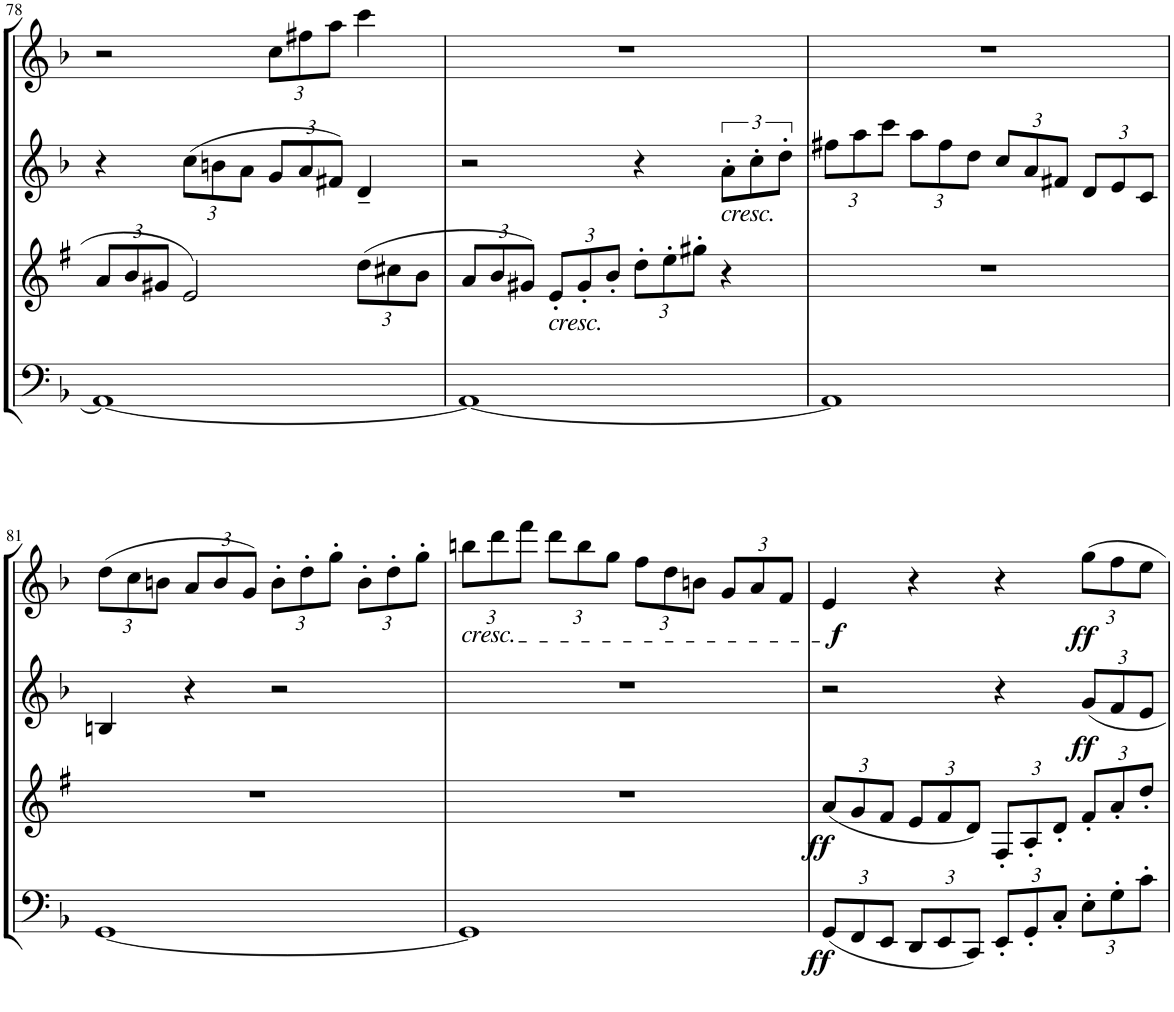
**kern	**dynam	**kern	**dynam	**kern	**dynam	**kern	**dynam
*part4	*part4	*part3	*part3	*part2	*part2	*part1	*part1
*staff4	*staff4	*staff3	*staff3	*staff2	*staff2	*staff1	*staff1
*I"Bassoon	*	*I"Bb Clarinet	*	*I"Oboe	*	*I"Flute	*
*I'Bsn	*	*I'Cl	*	*I'Ob	*	*I'Fl	*
!!LO:PB:g=z
*clefF4	*	*clefG2	*	*clefG2	*	*clefG2	*
*	*	*Trd1c2	*	*	*	*	*
*k[b-]	*	*k[f#]	*	*k[b-]	*	*k[b-]	*
*M4/4	*	*M4/4	*	*M4/4	*	*M4/4	*
*met(c)	*	*met(c)	*	*met(c)	*	*met(c)	*
*	*	*Xbrackettup	*	*	*	*	*
=78	=78	=78	=78	=78	=78	=78	=78
1AA_	.	12a/L	.	4r	.	2r	.
.	.	12b/	.	.	.	.	.
.	.	12g#X/J	.	.	.	.	.
*	*	*	*	*Xbrackettup	*	*	*
.	.	2e/	.	(12cc\L	.	.	.
.	.	.	.	12bn\	.	.	.
.	.	.	.	12a\J	.	.	.
*	*	*	*	*	*	*Xbrackettup	*
.	.	.	.	12g/L	.	12cc\L	.
.	.	.	.	12a/	.	12ff#X\	.
.	.	.	.	12f#X/J)	.	12aa\J	.
.	.	(12dd\L	.	4d~/	.	4ccc\	.
.	.	12cc#X\	.	.	.	.	.
.	.	12b\J	.	.	.	.	.
=79	=79	=79	=79	=79	=79	=79	=79
1AA_	.	12a/L	.	2r	.	1r	.
.	.	12b/	.	.	.	.	.
.	.	12g#X/J)	.	.	.	.	.
!	!	!LO:TX:b:i:t=cresc.	!	!	!	!	!
.	.	12e'/L	.	.	.	.	.
.	.	12g#'/	.	.	.	.	.
.	.	12b'/J	.	.	.	.	.
.	.	12dd'\L	.	4r	.	.	.
.	.	12ee'\	.	.	.	.	.
.	.	12gg#X'\J	.	.	.	.	.
*	*	*	*	*brackettup	*	*	*
!	!	!	!	!LO:TX:b:i:t=cresc.	!	!	!
.	.	4r	.	12a'\L	.	.	.
.	.	.	.	12cc'\	.	.	.
.	.	.	.	12dd'\J	.	.	.
=80	=80	=80	=80	=80	=80	=80	=80
*	*	*	*	*Xbrackettup	*	*	*
1AA]	.	1r	.	12ff#X\L	.	1r	.
.	.	.	.	12aa\	.	.	.
.	.	.	.	12ccc\J	.	.	.
.	.	.	.	12aa\L	.	.	.
.	.	.	.	12ff#\	.	.	.
.	.	.	.	12dd\J	.	.	.
.	.	.	.	12cc/L	.	.	.
.	.	.	.	12a/	.	.	.
.	.	.	.	12f#X/J	.	.	.
.	.	.	.	12d/L	.	.	.
.	.	.	.	12e/	.	.	.
.	.	.	.	12c/J	.	.	.
!!LO:LB:g=z
=81	=81	=81	=81	=81	=81	=81	=81
[1GG	.	1r	.	4Bn/	.	(12dd\L	.
.	.	.	.	.	.	12cc\	.
.	.	.	.	.	.	12bn\J	.
.	.	.	.	4r	.	12a/L	.
.	.	.	.	.	.	12b/	.
.	.	.	.	.	.	12g/J)	.
.	.	.	.	2r	.	12b'\L	.
.	.	.	.	.	.	12dd'\	.
.	.	.	.	.	.	12gg'\J	.
.	.	.	.	.	.	12b'\L	.
.	.	.	.	.	.	12dd'\	.
.	.	.	.	.	.	12gg'\J	.
=82	=82	=82	=82	=82	=82	=82	=82
!	!	!	!	!	!	!LO:TX:b:i:t=cresc.	!
1GG]	.	1r	.	1r	.	12bbn\L	.
.	.	.	.	.	.	12ddd\	.
.	.	.	.	.	.	12fff\J	.
.	.	.	.	.	.	12ddd\L	.
.	.	.	.	.	.	12bb\	.
.	.	.	.	.	.	12gg\J	.
.	.	.	.	.	.	12ff\L	.
.	.	.	.	.	.	12dd\	.
.	.	.	.	.	.	12bn\J	.
.	.	.	.	.	.	12g/L	.
.	.	.	.	.	.	12a/	.
.	.	.	.	.	.	12f/J	.
=83	=83	=83	=83	=83	=83	=83	=83
*Xbrackettup	*	*	*	*	*	*	*
!	!LO:DY:b	!	!LO:DY:b	!	!	!	!LO:DY:b
(12GG/L	ff	(12a/L	ff	2r	.	4e/	f
12FF/	.	12g/	.	.	.	.	.
12EE/J	.	12f#/J	.	.	.	.	.
12DD/L	.	12e/L	.	.	.	4r	.
12EE/	.	12f#/	.	.	.	.	.
12CC/J)	.	12d/J)	.	.	.	.	.
12EE'/L	.	12F#'/L	.	4r	.	4r	.
12GG'/	.	12A'/	.	.	.	.	.
12C'/J	.	12d'/J	.	.	.	.	.
!	!	!	!	!	!LO:DY:b	!	!LO:DY:b
12E'\L	.	12f#'/L	.	12g/L	ff	12gg\L	ff
12G'\	.	12a'/	.	12f/	.	12ff\	.
12c'\J	.	12dd'/J	.	12e/J	.	12ee\J	.
=	=	=	=	=	=	=	=
*-	*-	*-	*-	*-	*-	*-	*-
